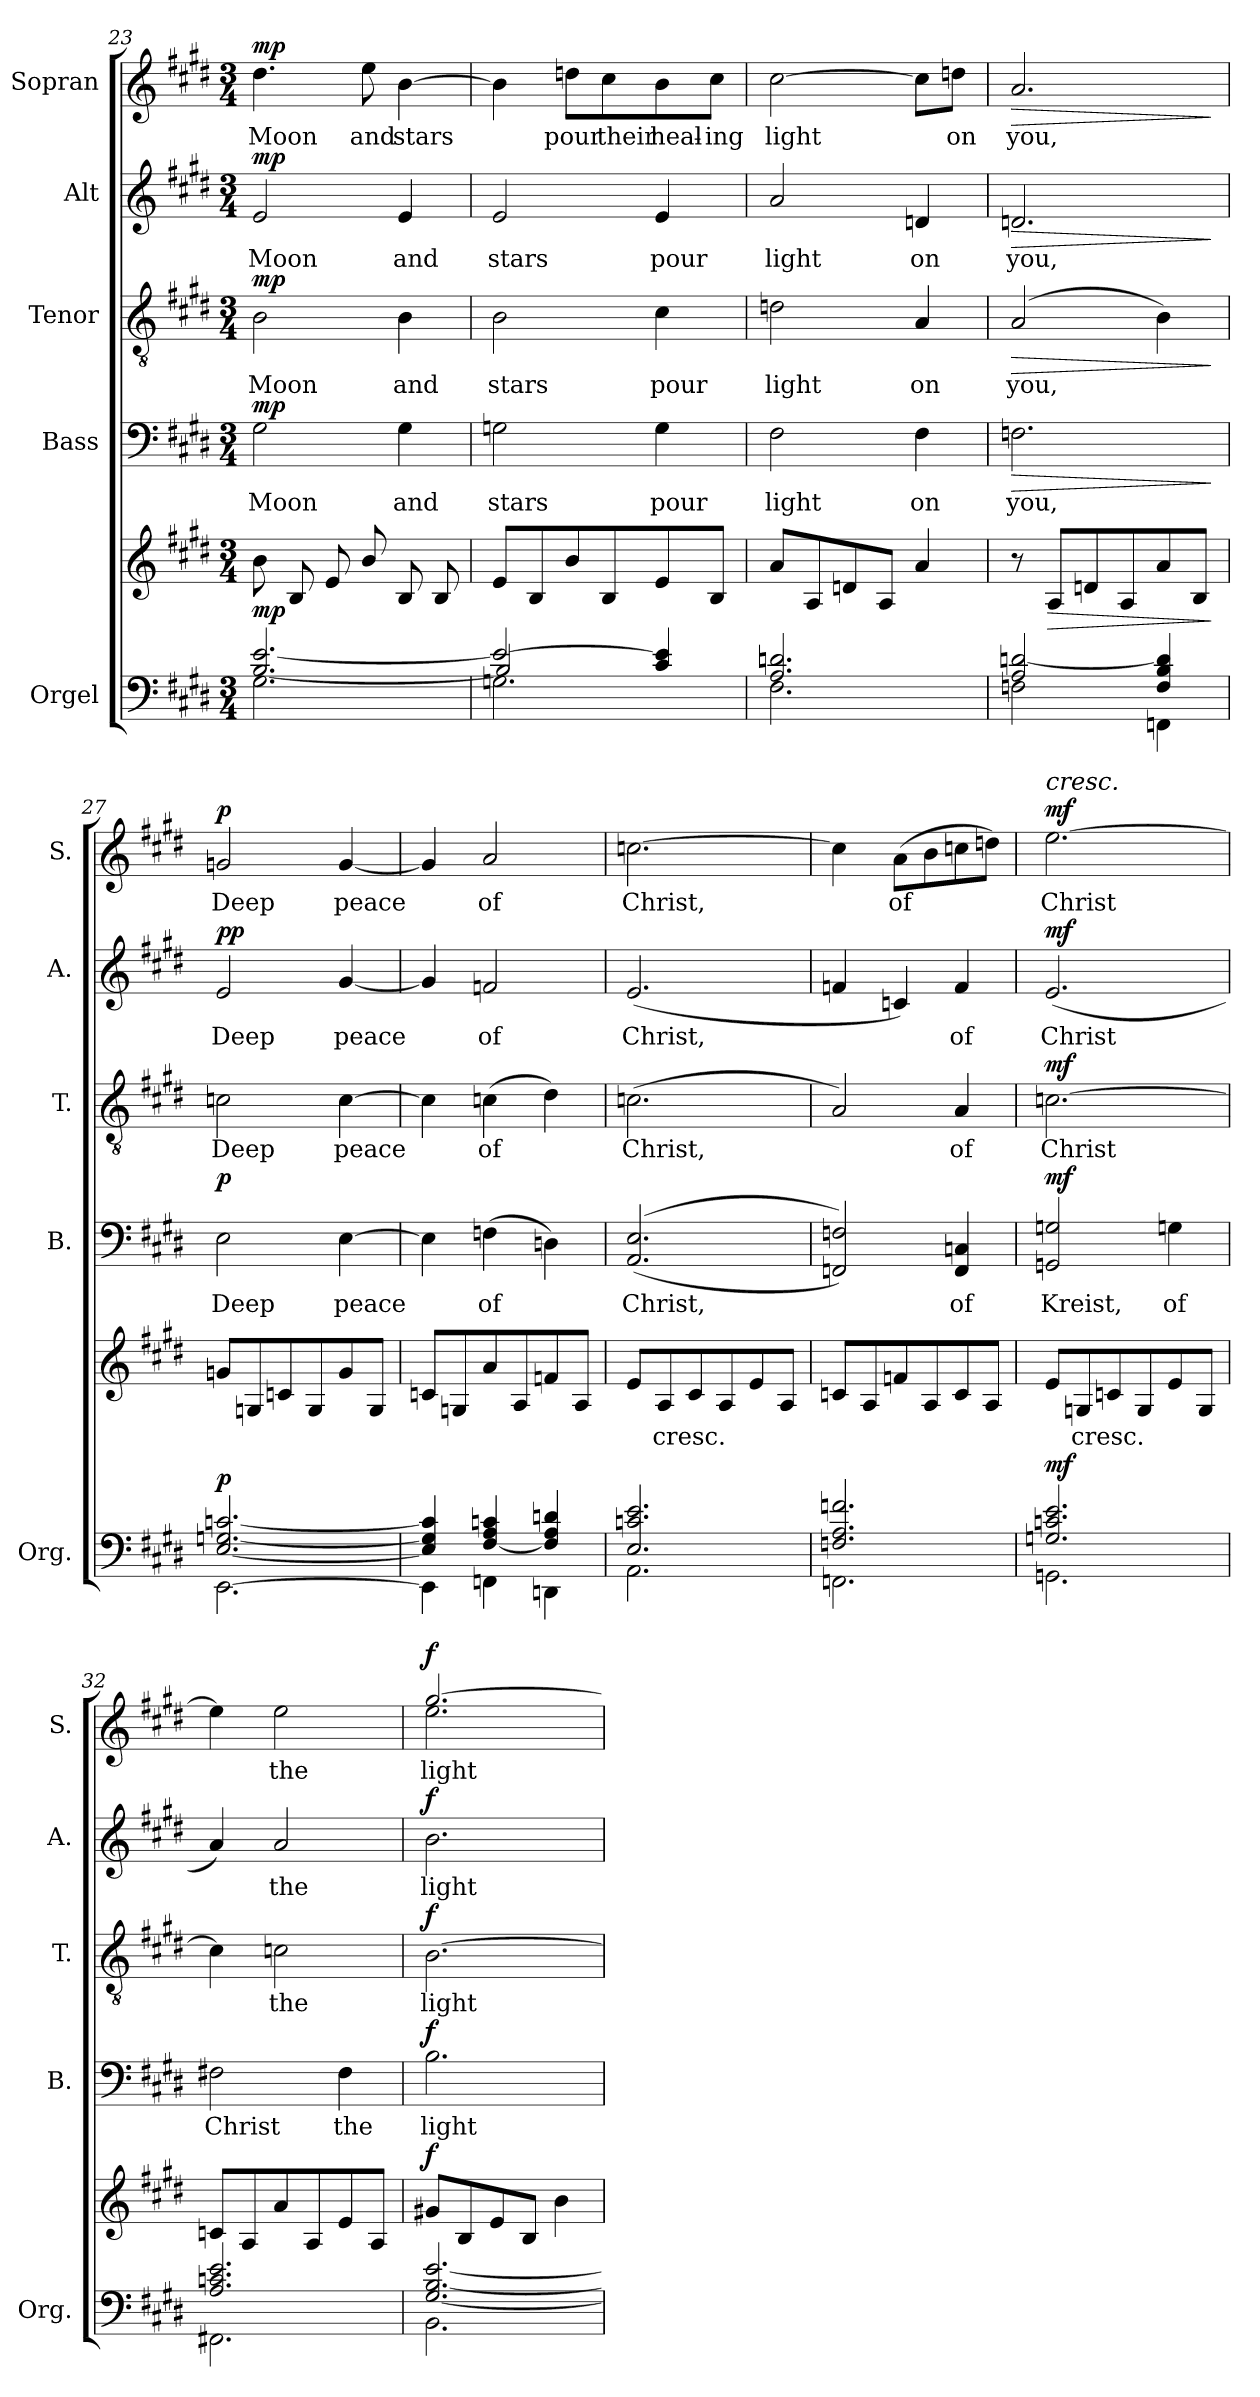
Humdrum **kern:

**kern	**kern	**text	**dynam	**kern	**text	**dynam	**kern	**text	**dynam	**kern	**text	**dynam	**kern	**text	**dynam
*part5	*part5	*part5	*part5	*part4	*part4	*part4	*part3	*part3	*part3	*part2	*part2	*part2	*part1	*part1	*part1
*staff6	*staff5	*staff5	*staff5/6	*staff4	*staff4	*staff4	*staff3	*staff3	*staff3	*staff2	*staff2	*staff2	*staff1	*staff1	*staff1
*I"Orgel	*	*	*	*I"Bass	*	*	*I"Tenor	*	*	*I"Alt	*	*	*I"Sopran	*	*
*I'Org.	*	*	*	*I'B.	*	*	*I'T.	*	*	*I'A.	*	*	*I'S.	*	*
!!LO:PB:g=z
*clefF4	*clefG2	*	*	*clefF4	*	*	*clefGv2	*	*	*clefG2	*	*	*clefG2	*	*
*k[f#c#g#d#]	*k[f#c#g#d#]	*	*	*k[f#c#g#d#]	*	*	*k[f#c#g#d#]	*	*	*k[f#c#g#d#]	*	*	*k[f#c#g#d#]	*	*
*M3/4	*M3/4	*	*	*M3/4	*	*	*M3/4	*	*	*M3/4	*	*	*M3/4	*	*
=23	=23	=23	=23	=23	=23	=23	=23	=23	=23	=23	=23	=23	=23	=23	=23
*^	*	*	*	*	*	*	*	*	*	*	*	*	*	*	*
!	!	!	!	!LO:DY:a=2	!	!	!LO:DY:a	!	!	!LO:DY:a	!	!	!LO:DY:a	!	!	!LO:DY:a
2.G#\	[2.B/ [2.e/	8b\	.	mp	2G#\	Moon	mp	2B\	Moon	mp	2e/	Moon	mp	4.dd#\	Moon	mp
.	.	8B/	.	.	.	.	.	.	.	.	.	.	.	.	.	.
.	.	8e/	.	.	.	.	.	.	.	.	.	.	.	.	.	.
.	.	8b/	.	.	.	.	.	.	.	.	.	.	.	8ee\	and	.
.	.	8B/	.	.	4G#\	and	.	4B\	and	.	4e/	and	.	[4b\	stars	.
.	.	8B/	.	.	.	.	.	.	.	.	.	.	.	.	.	.
=24	=24	=24	=24	=24	=24	=24	=24	=24	=24	=24	=24	=24	=24	=24	=24	=24
*	*^	*	*	*	*	*	*	*	*	*	*	*	*	*	*	*
2e/_	2B/]	2.Gn\	8e/L	.	.	2Gn\	stars	.	2B\	stars	.	2e/	stars	.	4b\]	.	.
.	.	.	8B/	.	.	.	.	.	.	.	.	.	.	.	.	.	.
.	.	.	8b/	.	.	.	.	.	.	.	.	.	.	.	8ddn\L	pour	.
.	.	.	8B/	.	.	.	.	.	.	.	.	.	.	.	8cc#\	their	.
4c#/ 4e/]	4ryy	.	8e/	.	.	4G\	pour	.	4c#\	pour	.	4e/	pour	.	8b\	heal-	.
.	.	.	8B/J	.	.	.	.	.	.	.	.	.	.	.	8cc#\J	-ing	.
*	*v	*v	*	*	*	*	*	*	*	*	*	*	*	*	*	*	*
=25	=25	=25	=25	=25	=25	=25	=25	=25	=25	=25	=25	=25	=25	=25	=25	=25
2.F#\	2.A/ 2.dn/	8a/L	.	.	2F#\	light	.	2dn\	light	.	2a/	light	.	[2cc#\	light	.
.	.	8A/	.	.	.	.	.	.	.	.	.	.	.	.	.	.
.	.	8dn/	.	.	.	.	.	.	.	.	.	.	.	.	.	.
.	.	8A/J	.	.	.	.	.	.	.	.	.	.	.	.	.	.
.	.	4a/	.	.	4F#\	on	.	4A/	on	.	4dn/	on	.	8cc#\L]	.	.
.	.	.	.	.	.	.	.	.	.	.	.	.	.	8ddn\J	on	.
=26	=26	=26	=26	=26	=26	=26	=26	=26	=26	=26	=26	=26	=26	=26	=26	=26
!	!	!	!	!	!	!	!LO:HP:b	!	!	!LO:HP:b	!	!	!LO:HP:b	!	!	!LO:HP:b
2Fn\	2A/ [2dn/	8r	.	.	2.Fn\	you,	>	(2A/	you,	>	2.dn/	you,	>	2.a/	you,	>
!	!	!	!	!LO:HP:b	!	!	!	!	!	!	!	!	!	!	!	!
.	.	8A/L	.	>	.	.	.	.	.	.	.	.	.	.	.	.
.	.	8dn/	.	.	.	.	.	.	.	.	.	.	.	.	.	.
.	.	8A/	.	.	.	.	.	.	.	.	.	.	.	.	.	.
4FFn\	4F/ 4B/ 4d/]	8a/	.	.	.	.	.	4B\)	.	.	.	.	.	.	.	.
.	.	8B/J	.	.	.	.	.	.	.	.	.	.	.	.	.	.
*v	*v	*	*	*	*	*	*	*	*	*	*	*	*	*	*	*
.	.	.	]	.	.	]	.	.	]	.	.	]	.	.	]
=27	=27	=27	=27	=27	=27	=27	=27	=27	=27	=27	=27	=27	=27	=27	=27
*^	*	*	*	*	*	*	*	*	*	*	*	*	*	*	*
!	!	!	!	!LO:DY:a=2	!	!	!LO:DY:a	!	!	!	!	!	!LO:DY:a	!	!	!
!	!	!	!	!	!	!	!	!	!	!	!	!	!LO:DY:n=1:b	!	!	!LO:DY:a
[2.EE\	[2.E/ [2.Gn/ [2.cn/	8gn/L	.	p	2E\	Deep	p	2cn\	Deep	.	2e/	Deep	p p	2gn/	Deep	p
.	.	8Gn/	.	.	.	.	.	.	.	.	.	.	.	.	.	.
.	.	8cn/	.	.	.	.	.	.	.	.	.	.	.	.	.	.
.	.	8G/	.	.	.	.	.	.	.	.	.	.	.	.	.	.
.	.	8g/	.	.	[4E\	peace	.	[4c\	peace	.	[4g#/	peace	.	[4g/	peace	.
.	.	8G/J	.	.	.	.	.	.	.	.	.	.	.	.	.	.
=28	=28	=28	=28	=28	=28	=28	=28	=28	=28	=28	=28	=28	=28	=28	=28	=28
4EE\]	4E/] 4G/] 4c/]	8cn/L	.	.	4E\]	.	.	4c\]	.	.	4g#/]	.	.	4g/]	.	.
.	.	8Gn/	.	.	.	.	.	.	.	.	.	.	.	.	.	.
4FFn\	[4F#/ 4A/ 4cn/	8a/	.	.	(4Fn\	of	.	(4cn\	of	.	2fn/	of	.	2a/	of	.
.	.	8A/	.	.	.	.	.	.	.	.	.	.	.	.	.	.
4DDn\	4F#/] 4A/ 4dn/	8fn/	.	.	4Dn\)	.	.	4d#\)	.	.	.	.	.	.	.	.
.	.	8A/J	.	.	.	.	.	.	.	.	.	.	.	.	.	.
!!LO:LB:g=z
=29	=29	=29	=29	=29	=29	=29	=29	=29	=29	=29	=29	=29	=29	=29	=29	=29
2.AA\	2.E/ 2.cn/ 2.e/	8e/L	.	.	((2.AA/ 2.E/	Christ,	.	(2.cn\	Christ,	.	(2.e/	Christ,	.	[2.ccn\	Christ,	.
.	.	8A/	cresc.	.	.	.	.	.	.	.	.	.	.	.	.	.
.	.	8c#/	.	.	.	.	.	.	.	.	.	.	.	.	.	.
.	.	8A/	.	.	.	.	.	.	.	.	.	.	.	.	.	.
.	.	8e/	.	.	.	.	.	.	.	.	.	.	.	.	.	.
.	.	8A/J	.	.	.	.	.	.	.	.	.	.	.	.	.	.
=30	=30	=30	=30	=30	=30	=30	=30	=30	=30	=30	=30	=30	=30	=30	=30	=30
2.FFn\	2.Fn/ 2.A/ 2.fn/	8cn/L	.	.	2FFn/ 2Fn/))	.	.	2A/)	.	.	4fn/	.	.	4cc\]	.	.
.	.	8A/	.	.	.	.	.	.	.	.	.	.	.	.	.	.
.	.	8fn/	.	.	.	.	.	.	.	.	4cn/)	.	.	(8a\L	of	.
.	.	8A/	.	.	.	.	.	.	.	.	.	.	.	8b\	.	.
.	.	8c/	.	.	4FF/ 4Cn/	of	.	4A/	of	.	4f/	of	.	8ccn\	.	.
.	.	8A/J	.	.	.	.	.	.	.	.	.	.	.	8ddn\J)	.	.
=31	=31	=31	=31	=31	=31	=31	=31	=31	=31	=31	=31	=31	=31	=31	=31	=31
!	!	!	!	!	!	!	!	!	!	!	!	!	!	!LO:TX:a:i:t=cresc.	!	!
!	!	!	!	!LO:DY:a=2	!	!	!LO:DY:a	!	!	!LO:DY:a	!	!	!LO:DY:a	!	!	!LO:DY:a
2.GGn\	2.Gn/ 2.cn/ 2.e/	8e/L	.	mf	2GGn/ 2Gn/	Kreist,	mf	[2.cn\	Christ	mf	(2.e/	Christ	mf	[2.ee\	Christ	mf
.	.	8Gn/	cresc.	.	.	.	.	.	.	.	.	.	.	.	.	.
.	.	8cn/	.	.	.	.	.	.	.	.	.	.	.	.	.	.
.	.	8G/	.	.	.	.	.	.	.	.	.	.	.	.	.	.
.	.	8e/	.	.	4Gn\	of	.	.	.	.	.	.	.	.	.	.
.	.	8G/J	.	.	.	.	.	.	.	.	.	.	.	.	.	.
=32	=32	=32	=32	=32	=32	=32	=32	=32	=32	=32	=32	=32	=32	=32	=32	=32
2.FF#X\	2.A/ 2.cn/ 2.e/	8cn/L	.	.	2F#X\	Christ	.	4c\]	.	.	4a/)	.	.	4ee\]	.	.
.	.	8A/	.	.	.	.	.	.	.	.	.	.	.	.	.	.
.	.	8a/	.	.	.	.	.	2cn\	the	.	2a/	the	.	2ee\	the	.
.	.	8A/	.	.	.	.	.	.	.	.	.	.	.	.	.	.
.	.	8e/	.	.	4F#\	the	.	.	.	.	.	.	.	.	.	.
.	.	8A/J	.	.	.	.	.	.	.	.	.	.	.	.	.	.
=33	=33	=33	=33	=33	=33	=33	=33	=33	=33	=33	=33	=33	=33	=33	=33	=33
*	*	*	*	*	*	*	*	*	*	*	*	*	*	*^	*	*
!	!	!	!	!LO:DY:b	!	!	!LO:DY:a	!	!	!LO:DY:a	!	!	!LO:DY:a	!	!	!	!LO:DY:a
2.BB\	[2.G#/ [2.B/ [2.e/	8g#X/L	.	f	2.B\	light	f	[2.B\	light	f	2.b\	light	f	[2.gg#/	2.ee\	light	f
.	.	8B/	.	.	.	.	.	.	.	.	.	.	.	.	.	.	.
.	.	8e/	.	.	.	.	.	.	.	.	.	.	.	.	.	.	.
.	.	8B/J	.	.	.	.	.	.	.	.	.	.	.	.	.	.	.
.	.	4b\	.	.	.	.	.	.	.	.	.	.	.	.	.	.	.
*v	*v	*	*	*	*	*	*	*	*	*	*	*	*	*v	*v	*	*
=	=	=	=	=	=	=	=	=	=	=	=	=	=	=	=
*-	*-	*-	*-	*-	*-	*-	*-	*-	*-	*-	*-	*-	*-	*-	*-
